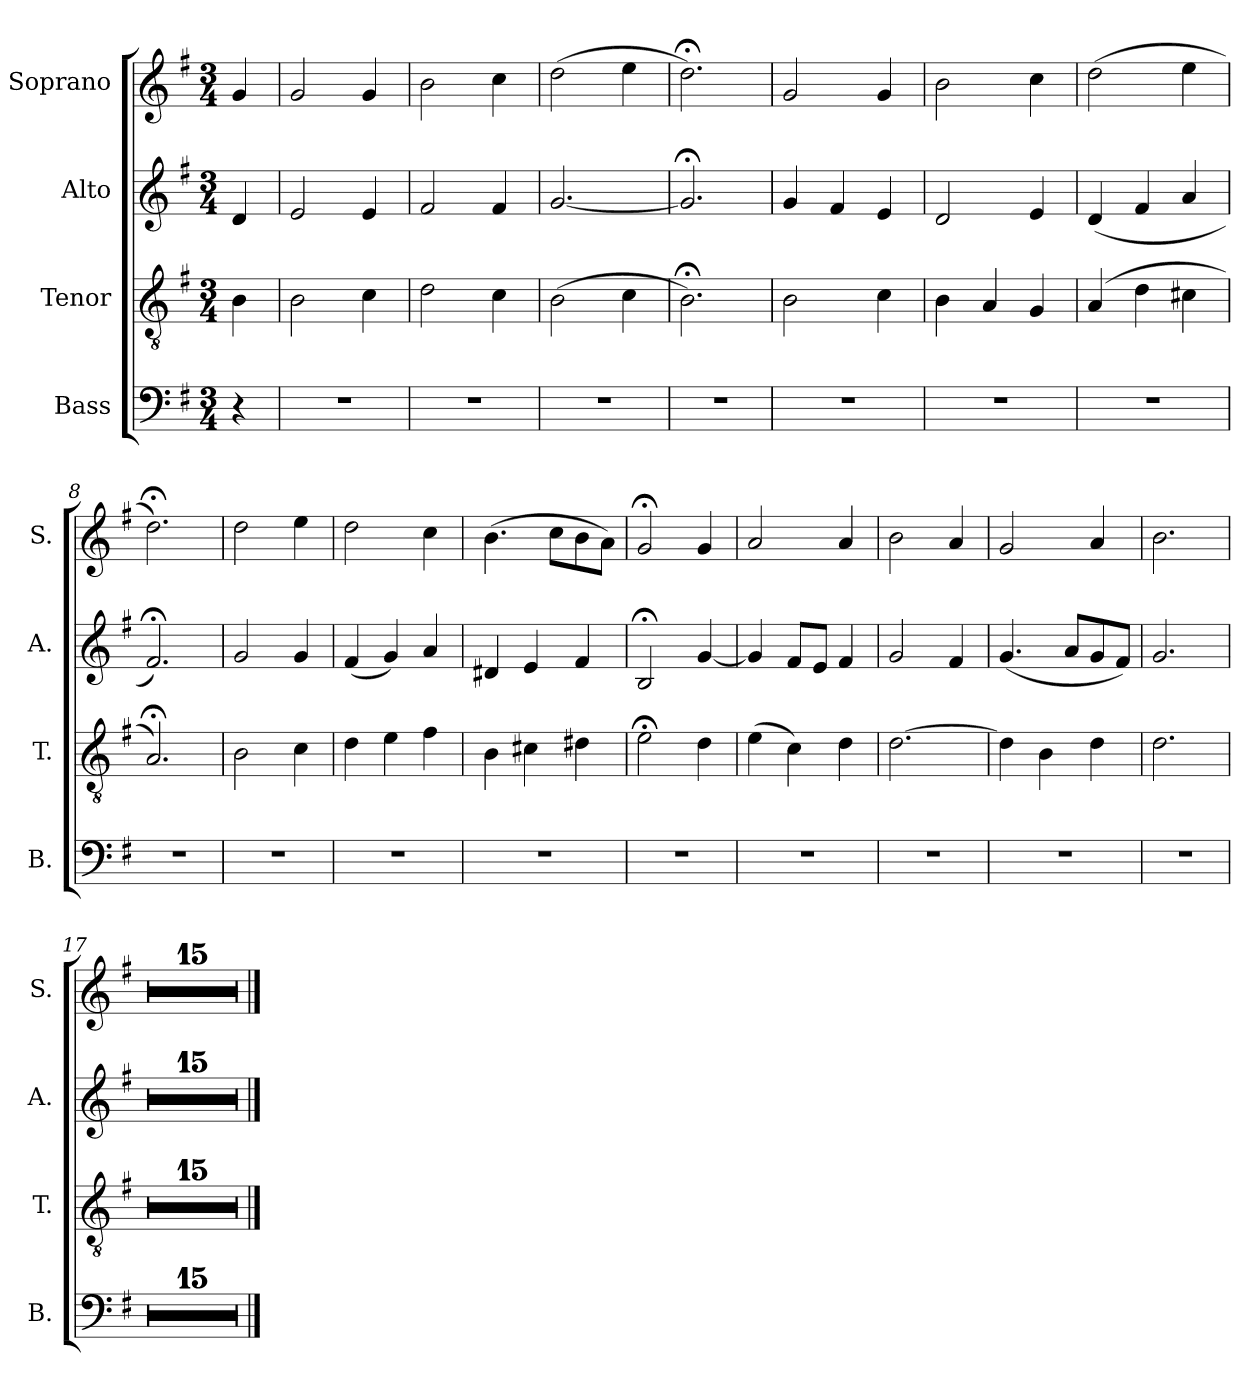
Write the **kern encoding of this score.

**kern	**kern	**kern	**kern
*part4	*part3	*part2	*part1
*staff4	*staff3	*staff2	*staff1
*I"Bass	*I"Tenor	*I"Alto	*I"Soprano
*I'B.	*I'T.	*I'A.	*I'S.
*clefF4	*clefGv2	*clefG2	*clefG2
*k[f#]	*k[f#]	*k[f#]	*k[f#]
*M3/4	*M3/4	*M3/4	*M3/4
=	=	=	=
4r	4B\	4d/	4g/
=1	=1	=1	=1
2.r	2B\	2e/	2g/
.	4c\	4e/	4g/
=2	=2	=2	=2
2.r	2d\	2f#/	2b\
.	4c\	4f#/	4cc\
=3	=3	=3	=3
2.r	(2B\	[2.g/	(2dd\
.	4c\	.	4ee\
=4	=4	=4	=4
2.r	2.B;<\)	2.g;</]	2.dd;<\)
=5	=5	=5	=5
2.r	2B\	4g/	2g/
.	.	4f#/	.
.	4c\	4e/	4g/
=6	=6	=6	=6
2.r	4B\	2d/	2b\
.	4A/	.	.
.	4G/	4e/	4cc\
=7	=7	=7	=7
2.r	(4A/	(4d/	(2dd\
.	4d\	4f#/	.
.	4c#X\	4a/	4ee\
=8	=8	=8	=8
2.r	2.A;</)	2.f#;</)	2.dd;<\)
=9	=9	=9	=9
2.r	2B\	2g/	2dd\
.	4c\	4g/	4ee\
=10	=10	=10	=10
2.r	4d\	(4f#/	2dd\
.	4e\	4g/)	.
.	4f#\	4a/	4cc\
!!LO:LB:g=z
=11	=11	=11	=11
2.r	4B\	4d#X/	(4.b\
.	4c#X\	4e/	.
.	.	.	8cc\L
.	4d#X\	4f#/	8b\
.	.	.	8a\J)
=12	=12	=12	=12
2.r	2e;<\	2B;</	2g;</
.	4d\	[4g/	4g/
=13	=13	=13	=13
2.r	(4e\	4g/]	2a/
.	4c\)	8f#/L	.
.	.	8e/J	.
.	4d\	4f#/	4a/
=14	=14	=14	=14
2.r	[2.d\	2g/	2b\
.	.	4f#/	4a/
=15	=15	=15	=15
2.r	4d\]	(4.g/	2g/
.	4B\	.	.
.	.	8a/L	.
.	4d\	8g/	4a/
.	.	8f#/J)	.
=16	=16	=16	=16
2.r	2.d\	2.g/	2.b\
=17	=17	=17	=17
2.r	2.r	2.r	2.r
=18	=18	=18	=18
2.r	2.r	2.r	2.r
=19	=19	=19	=19
2.r	2.r	2.r	2.r
=20	=20	=20	=20
2.r	2.r	2.r	2.r
=21	=21	=21	=21
2.r	2.r	2.r	2.r
=22	=22	=22	=22
2.r	2.r	2.r	2.r
=23	=23	=23	=23
2.r	2.r	2.r	2.r
!!LO:PB:g=z
=24	=24	=24	=24
2.r	2.r	2.r	2.r
=25	=25	=25	=25
2.r	2.r	2.r	2.r
=26	=26	=26	=26
2.r	2.r	2.r	2.r
=27	=27	=27	=27
2.r	2.r	2.r	2.r
=28	=28	=28	=28
2.r	2.r	2.r	2.r
=29	=29	=29	=29
2.r	2.r	2.r	2.r
=30	=30	=30	=30
2.r	2.r	2.r	2.r
=31	=31	=31	=31
2.r	2.r	2.r	2.r
==	==	==	==
*-	*-	*-	*-
